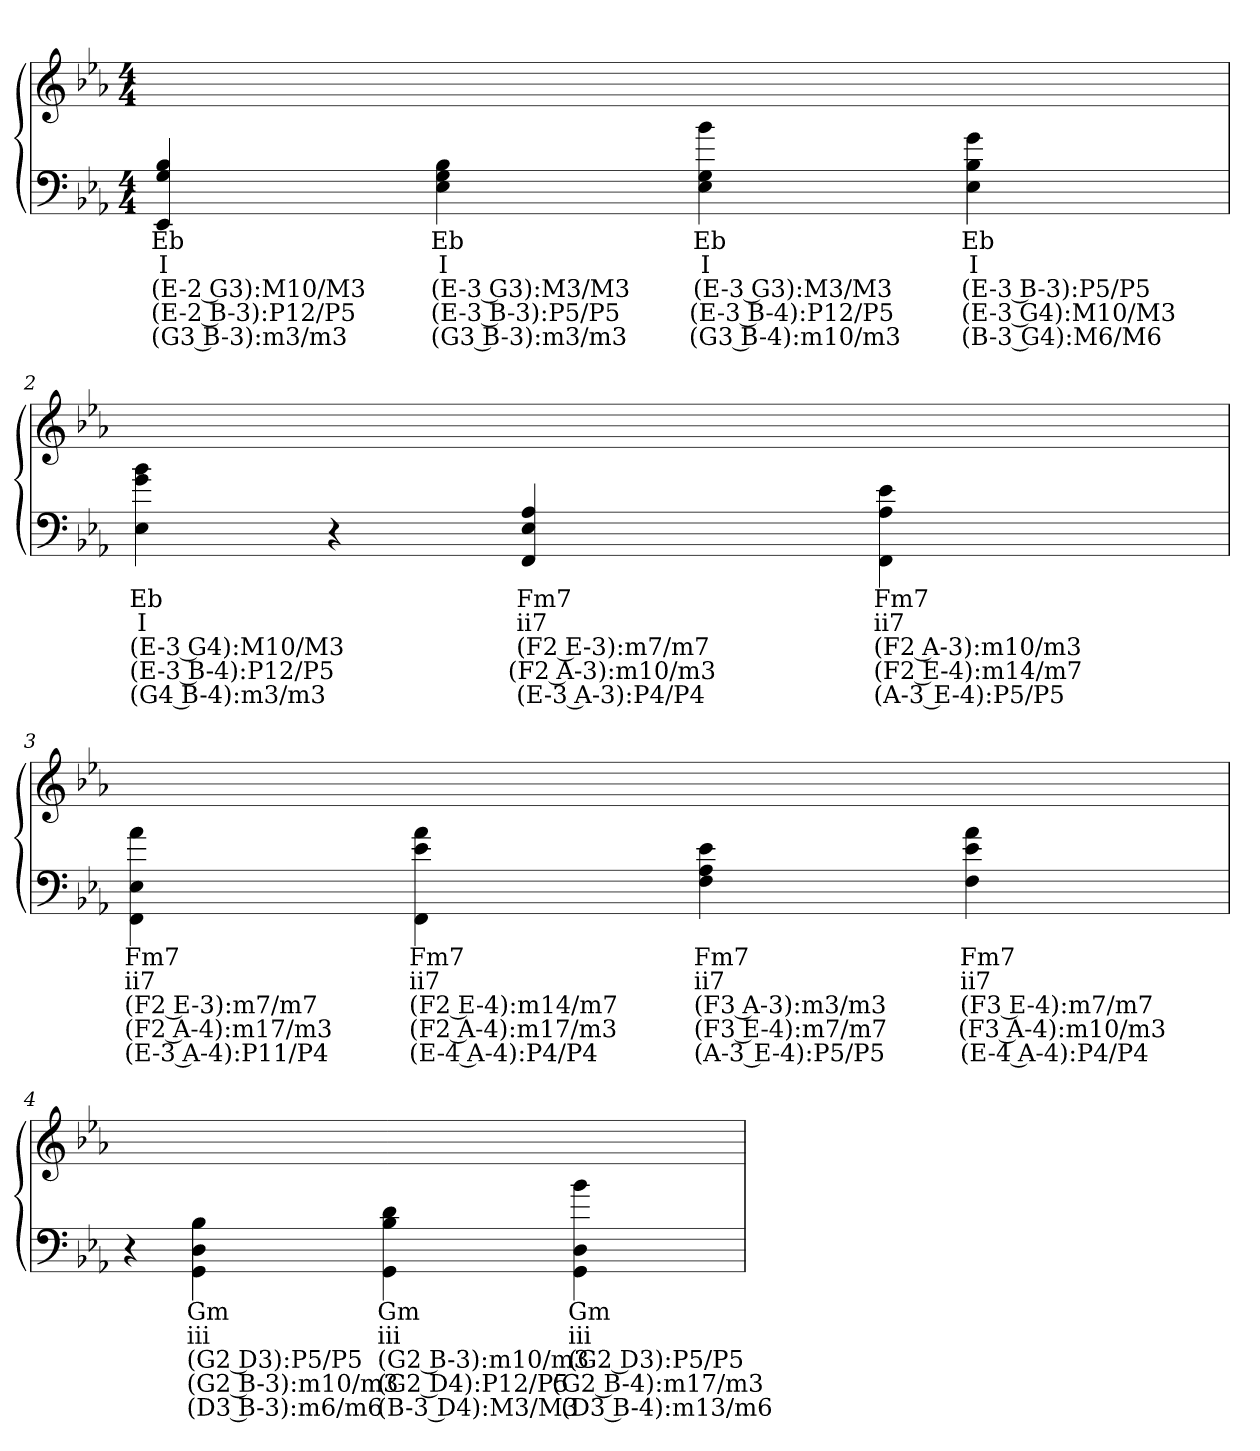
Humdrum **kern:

**kern	**text	**text	**text	**text	**text	**kern
*part2	*part2	*part2	*part2	*part2	*part2	*part1
*staff2	*staff2	*staff2	*staff2	*staff2	*staff2	*staff1
*clefF4	*	*	*	*	*	*clefG2
*k[b-e-a-]	*	*	*	*	*	*k[b-e-a-]
*E-:	*	*	*	*	*	*E-:
*M4/4	*	*	*	*	*	*M4/4
*MM60	*	*	*	*	*	*MM60
=1	=1	=1	=1	=1	=1	=1
4EE- 4G 4B-	Eb	I	(E-2 G3):M10/M3	(E-2 B-3):P12/P5	(G3 B-3):m3/m3	1ryy
4E- 4G 4B-	Eb	I	(E-3 G3):M3/M3	(E-3 B-3):P5/P5	(G3 B-3):m3/m3	.
4E- 4G 4b-	Eb	I	(E-3 G3):M3/M3	(E-3 B-4):P12/P5	(G3 B-4):m10/m3	.
4E- 4B- 4g	Eb	I	(E-3 B-3):P5/P5	(E-3 G4):M10/M3	(B-3 G4):M6/M6	.
=2	=2	=2	=2	=2	=2	=2
4E- 4g 4b-	Eb	I	(E-3 G4):M10/M3	(E-3 B-4):P12/P5	(G4 B-4):m3/m3	1ryy
4r	.	.	.	.	.	.
4FF 4E- 4A-	Fm7	ii7	(F2 E-3):m7/m7	(F2 A-3):m10/m3	(E-3 A-3):P4/P4	.
4FF 4A- 4e-	Fm7	ii7	(F2 A-3):m10/m3	(F2 E-4):m14/m7	(A-3 E-4):P5/P5	.
=3	=3	=3	=3	=3	=3	=3
4FF 4E- 4a-	Fm7	ii7	(F2 E-3):m7/m7	(F2 A-4):m17/m3	(E-3 A-4):P11/P4	1ryy
4FF 4e- 4a-	Fm7	ii7	(F2 E-4):m14/m7	(F2 A-4):m17/m3	(E-4 A-4):P4/P4	.
4F 4A- 4e-	Fm7	ii7	(F3 A-3):m3/m3	(F3 E-4):m7/m7	(A-3 E-4):P5/P5	.
4F 4e- 4a-	Fm7	ii7	(F3 E-4):m7/m7	(F3 A-4):m10/m3	(E-4 A-4):P4/P4	.
=4	=4	=4	=4	=4	=4	=4
4r	.	.	.	.	.	1ryy
4GG 4D 4B-	Gm	iii	(G2 D3):P5/P5	(G2 B-3):m10/m3	(D3 B-3):m6/m6	.
4GG 4B- 4d	Gm	iii	(G2 B-3):m10/m3	(G2 D4):P12/P5	(B-3 D4):M3/M3	.
4GG 4D 4b-	Gm	iii	(G2 D3):P5/P5	(G2 B-4):m17/m3	(D3 B-4):m13/m6	.
=	=	=	=	=	=	=
*-	*-	*-	*-	*-	*-	*-
